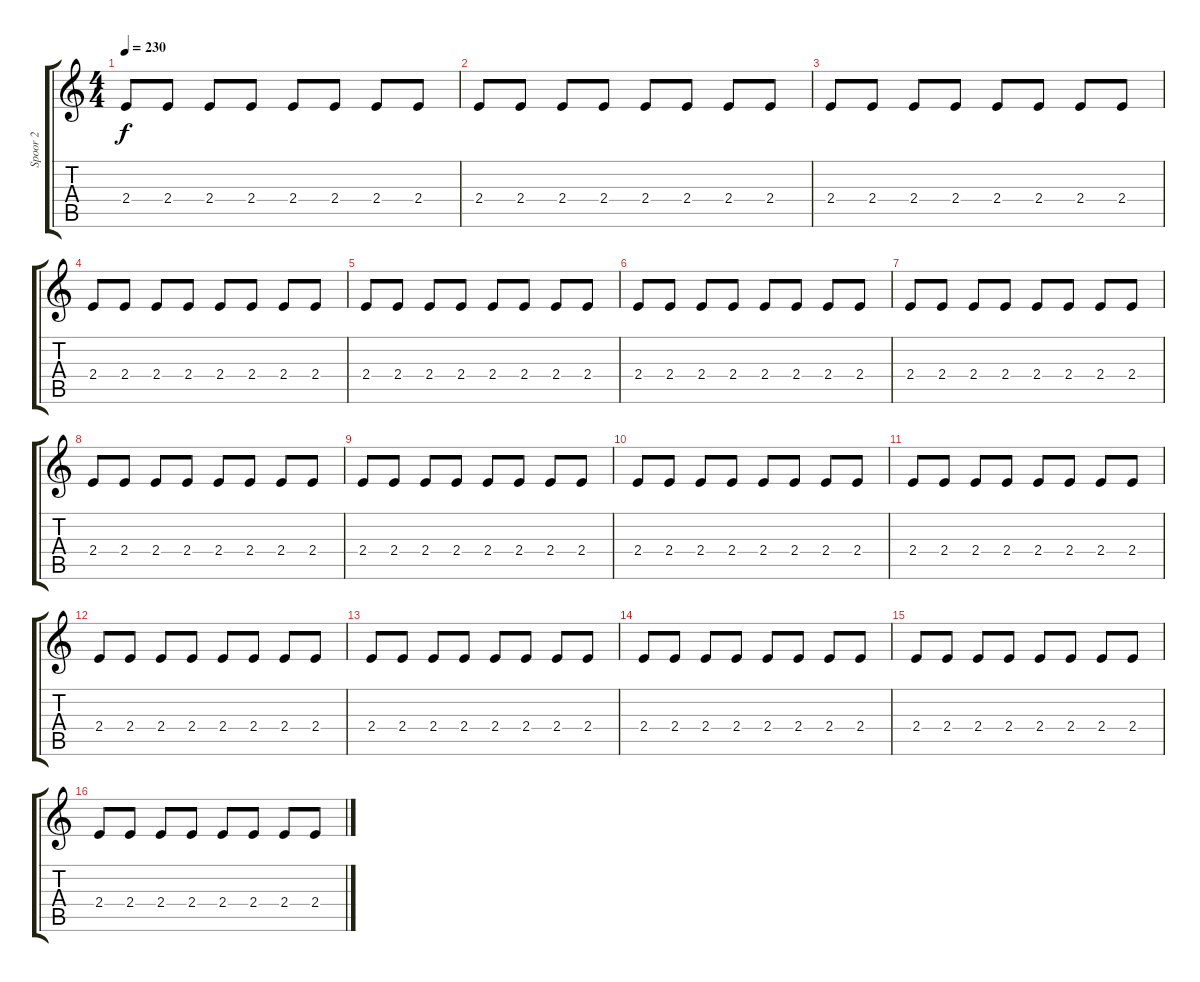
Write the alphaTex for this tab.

\track ("Spoor 2" "Spoor 2") {instrument acousticguitarnylon}
\staff {score tabs}
\tuning (E4 B3 G3 D3 A2 E2) {hide}
\ts (4 4)
\tempo 230
\clef g2
\ks c
2.4.8{dy f instrument distortionguitar} 2.4.8 2.4.8 2.4.8 2.4.8 2.4.8 2.4.8 2.4.8 |
2.4.8{instrument distortionguitar} 2.4.8 2.4.8 2.4.8 2.4.8 2.4.8 2.4.8 2.4.8 |
2.4.8{instrument distortionguitar} 2.4.8 2.4.8 2.4.8 2.4.8 2.4.8 2.4.8 2.4.8 |
2.4.8{instrument distortionguitar} 2.4.8 2.4.8 2.4.8 2.4.8 2.4.8 2.4.8 2.4.8 |
2.4.8{instrument distortionguitar} 2.4.8 2.4.8 2.4.8 2.4.8 2.4.8{instrument altosax} 2.4.8 2.4.8 |
2.4.8{instrument distortionguitar} 2.4.8 2.4.8 2.4.8 2.4.8 2.4.8 2.4.8 2.4.8 |
2.4.8{instrument distortionguitar} 2.4.8 2.4.8 2.4.8 2.4.8 2.4.8 2.4.8 2.4.8 |
2.4.8{instrument distortionguitar} 2.4.8 2.4.8 2.4.8 2.4.8 2.4.8 2.4.8 2.4.8 |
2.4.8{instrument distortionguitar} 2.4.8 2.4.8 2.4.8 2.4.8 2.4.8 2.4.8 2.4.8 |
2.4.8{instrument distortionguitar} 2.4.8 2.4.8 2.4.8 2.4.8 2.4.8 2.4.8 2.4.8 |
2.4.8{instrument distortionguitar} 2.4.8 2.4.8 2.4.8 2.4.8 2.4.8 2.4.8 2.4.8 |
2.4.8{instrument distortionguitar} 2.4.8 2.4.8 2.4.8 2.4.8 2.4.8 2.4.8 2.4.8 |
2.4.8{instrument distortionguitar} 2.4.8 2.4.8 2.4.8 2.4.8 2.4.8 2.4.8 2.4.8 |
2.4.8{instrument distortionguitar} 2.4.8 2.4.8 2.4.8 2.4.8 2.4.8 2.4.8 2.4.8 |
2.4.8{instrument distortionguitar} 2.4.8 2.4.8 2.4.8 2.4.8 2.4.8 2.4.8 2.4.8 |
2.4.8{instrument distortionguitar} 2.4.8 2.4.8 2.4.8 2.4.8 2.4.8 2.4.8 2.4.8
